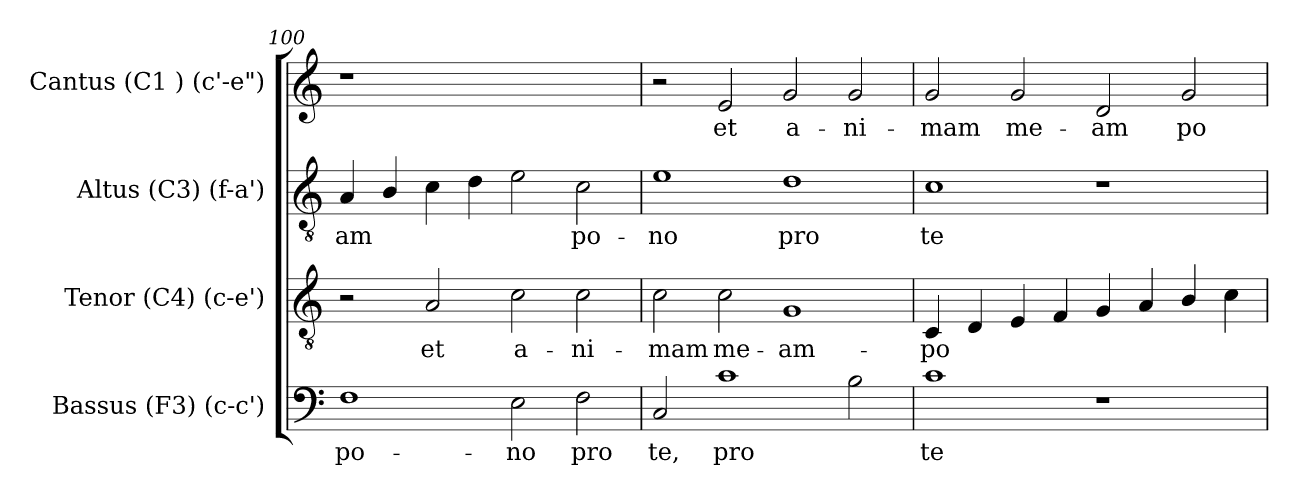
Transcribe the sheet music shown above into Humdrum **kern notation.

**kern	**text	**kern	**text	**kern	**text	**kern	**text
*part4	*part4	*part3	*part3	*part2	*part2	*part1	*part1
*staff4	*staff4	*staff3	*staff3	*staff2	*staff2	*staff1	*staff1
*I"Bassus (F3)  (c-c')	*	*I"Tenor (C4)  (c-e')	*	*I"Altus (C3)  (f-a')	*	*I"Cantus (C1 )  (c'-e")	*
*clefF4	*	*clefGv2	*	*clefGv2	*	*clefG2	*
*k[]	*	*k[]	*	*k[]	*	*k[]	*
*C:	*	*C:	*	*C:	*	*C:	*
=100	=100	=100	=100	=100	=100	=100	=100
!	!LO:LY:b:cj	!	!	!	!LO:LY:b:cj	!	!
1F	po-	2r	.	4A/	-am	1r	.
!	!	!	!	!	!LO:LY:b:cj	!	!
.	.	.	.	4B/	.	.	.
!	!	!	!LO:LY:b:cj	!	!LO:LY:b:cj	!	!
.	.	2A/	et	4c\	.	.	.
!	!	!	!	!	!LO:LY:b:cj	!	!
.	.	.	.	4d\	.	.	.
!	!LO:LY:b:cj	!	!LO:LY:b:cj	!	!LO:LY:b:cj	!	!
2E\	-no	2c\	a-	2e\	.	1ryy	.
!	!LO:LY:b:cj	!	!LO:LY:b:cj	!	!LO:LY:b:cj	!	!
2F\	pro	2c\	-ni-	2c\	po-	.	.
!!LO:PB:g=z
=101	=101	=101	=101	=101	=101	=101	=101
!	!LO:LY:b:cj	!	!LO:LY:b:cj	!	!LO:LY:b:cj	!	!
2C/	te,	2c\	-mam	1e	-no	2r	.
!	!LO:LY:b:cj	!	!LO:LY:b:cj	!	!	!	!LO:LY:b:cj
1c	pro	2c\	me-	.	.	2e/	et
!	!	!	!LO:LY:b:cj	!	!LO:LY:b:cj	!	!LO:LY:b:cj
.	.	1G	-am-	1d	pro	2g/	a-
!	!LO:LY:b:cj	!	!	!	!	!	!LO:LY:b:cj
2B\	.	.	.	.	.	2g/	-ni-
=102	=102	=102	=102	=102	=102	=102	=102
!	!LO:LY:b:cj	!	!LO:LY:b:cj	!	!LO:LY:b:cj	!	!LO:LY:b:cj
1c	te	4C/	-po-	1c	te	2g/	-mam
!	!	!	!LO:LY:b:cj	!	!	!	!
.	.	4D/	--	.	.	.	.
!	!	!	!LO:LY:b:cj	!	!	!	!LO:LY:b:cj
.	.	4E/	--	.	.	2g/	me-
!	!	!	!LO:LY:b:cj	!	!	!	!
.	.	4F/	--	.	.	.	.
!	!	!	!LO:LY:b:cj	!	!	!	!LO:LY:b:cj
1r	.	4G/	--	1r	.	2d/	-am
!	!	!	!LO:LY:b:cj	!	!	!	!
.	.	4A/	--	.	.	.	.
!	!	!	!LO:LY:b:cj	!	!	!	!LO:LY:b:cj
.	.	4B/	--	.	.	2g/	po-
!	!	!	!LO:LY:b:cj	!	!	!	!
.	.	4c\	--	.	.	.	.
=	=	=	=	=	=	=	=
*-	*-	*-	*-	*-	*-	*-	*-
